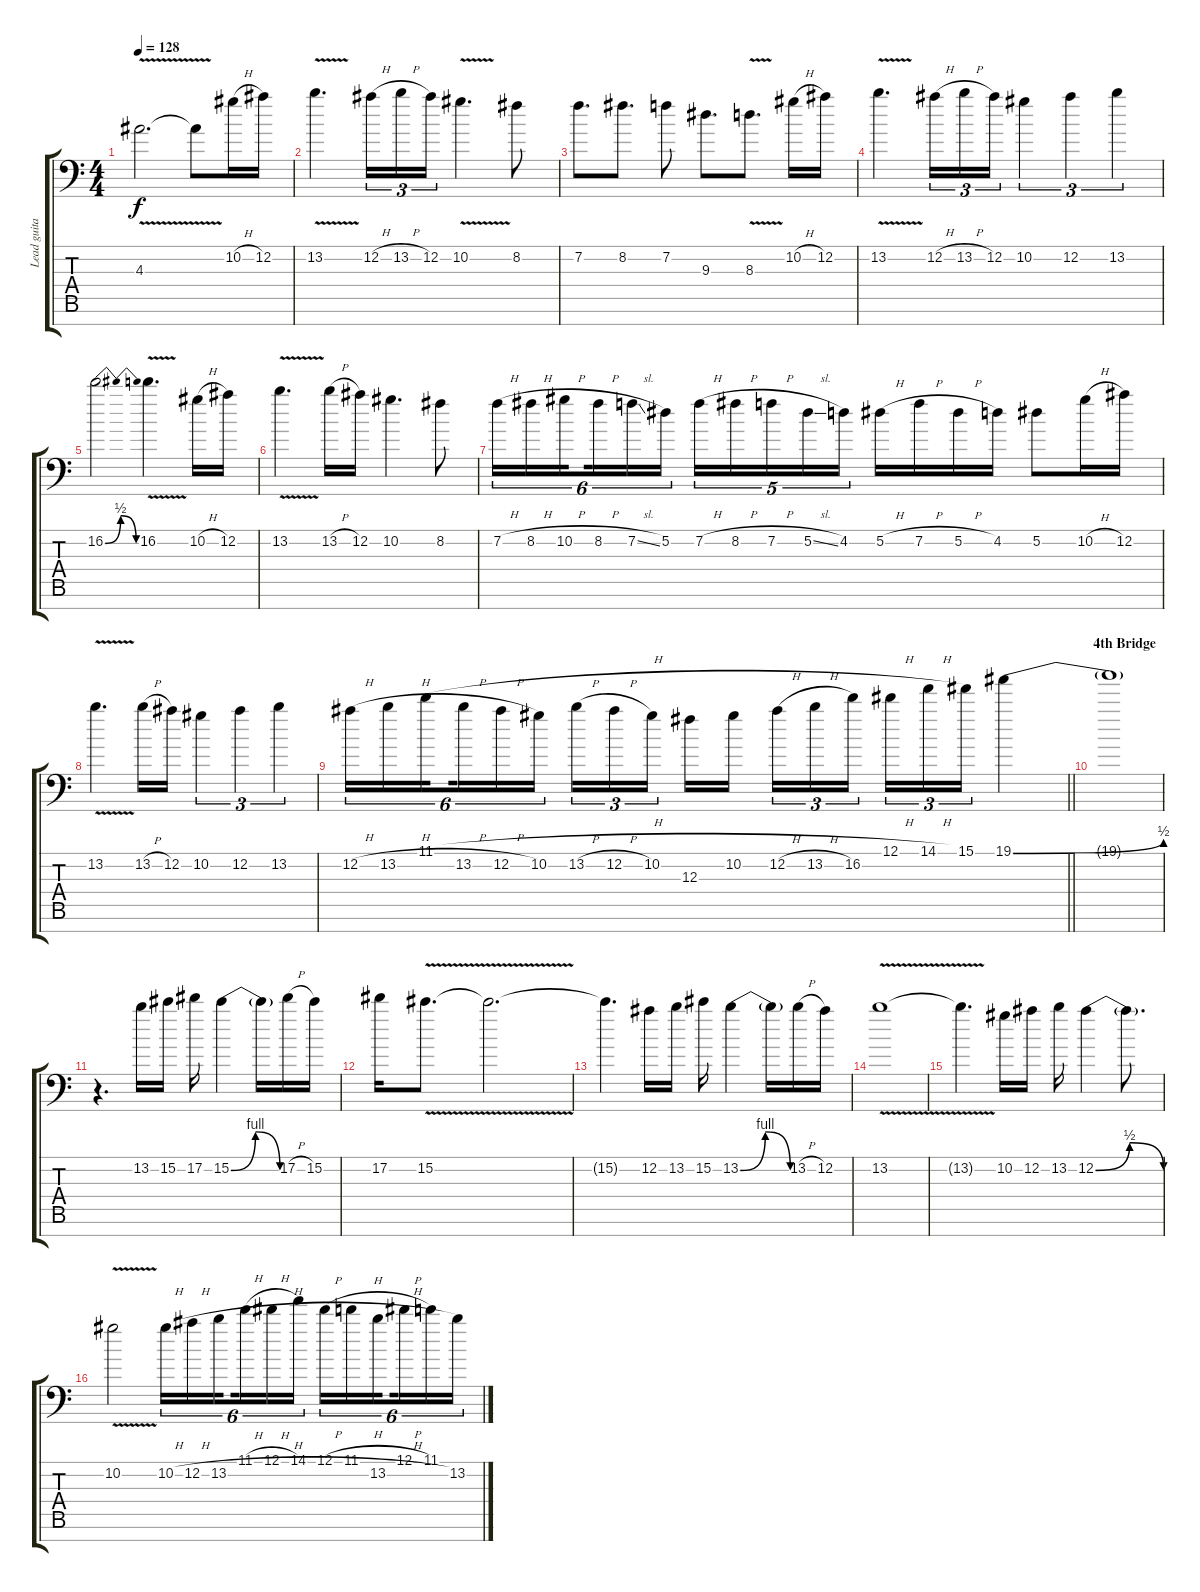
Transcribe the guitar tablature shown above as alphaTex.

\track ("Lead guitar 1" "Lead guita") {instrument overdrivenguitar}
\staff {score tabs}
\tuning (Eb4 Bb3 Gb3 Db3 Ab2 Eb2 Bb1) {hide}
\ts (4 4)
\tempo 128
\clef f4
\ks c
4.3{v}.2{d dy f} 4.3{t}.8 10.2{h}.16 12.2.16 |
13.2{v}.4{d} 12.2{h}.16{tu (3 2)} 13.2{h}.16{tu (3 2)} 12.2.16{tu (3 2)} 10.2{v}.4{d} 8.2.8 |
7.2.8{d} 8.2.8{d} 7.2.8 9.3.8{d} 8.3{v}.8{d} 10.2{h}.16 12.2.16 |
13.2{v}.4{d} 12.2{h}.16{tu (3 2)} 13.2{h}.16{tu (3 2)} 12.2.16{tu (3 2)} 10.2.4{tu (3 2)} 12.2.4{tu (3 2)} 13.2.4{tu (3 2)} |
16.2{be (bendrelease 0 0 15 2 45 2 60 0)}.2 16.2{v}.4{d} 10.2{h}.16 12.2.16 |
13.2{v}.4{d} 13.2{h}.16 12.2.16 10.2.4{d} 8.2.8 |
7.2{h}.16{tu (6 4)} 8.2{h}.16{tu (6 4)} 10.2{h}.16{tu (6 4) beam splitsecondary} 8.2{h}.16{tu (6 4)} 7.2{sl}.16{tu (6 4)} 5.2.16{tu (6 4)} 7.2{h}.16{tu (5 4)} 8.2{h}.16{tu (5 4)} 7.2{h}.16{tu (5 4)} 5.2{sl}.16{tu (5 4)} 4.2.16{tu (5 4)} 5.2{h}.16 7.2{h}.16 5.2{h}.16 4.2.16 5.2.8 10.2{h}.16 12.2.16 |
13.2{v}.4{d} 13.2{h}.16 12.2.16 10.2.4{tu (3 2)} 12.2.4{tu (3 2)} 13.2.4{tu (3 2)} |
\barLineRight lightlight
12.2{h}.16{tu (6 4)} 13.2{h}.16{tu (6 4)} 11.1{h}.16{tu (6 4) beam splitsecondary} 13.2{h}.16{tu (6 4)} 12.2{h}.16{tu (6 4)} 10.2.16{tu (6 4)} 13.2{h}.16{tu (3 2)} 12.2{h}.16{tu (3 2)} 10.2.16{tu (3 2) beam splitsecondary} 12.3.16 10.2.16 12.2{h}.16{tu (3 2)} 13.2{h}.16{tu (3 2)} 16.2.16{tu (3 2) beam splitsecondary} 12.1{h}.16{tu (3 2)} 14.1{h}.16{tu (3 2)} 15.1.16{tu (3 2)} 19.1{be (bend 0 0 60 2)}.4 |
\section ("" "4th Bridge")
19.1{t}.1 |
r.4{d} 13.2.16 15.2.16 17.2.16 15.2{be (bendrelease 0 0 15 4 45 4 60 0)}.4 15.2{t}.16 17.2{h}.16 15.2.16 |
17.2.16 15.2{v}.8{d} 15.2{t}.2{d} |
15.2{t}.4{d} 12.2.16 13.2.16 15.2.16 13.2{be (bendrelease 0 0 15 4 45 4 60 0)}.4 13.2{t}.16 13.2{h}.16 12.2.16 |
13.2{v}.1 |
13.2{t}.4{d} 10.2.16 12.2.16 13.2.16 12.2{be (bendrelease 0 0 15 2 30 2 60 0)}.4 12.2{t}.8{d} |
10.2{v}.2 10.2{h}.16{tu (6 4)} 12.2{h}.16{tu (6 4)} 13.2{h}.16{tu (6 4) beam splitsecondary} 11.1{h}.16{tu (6 4)} 12.1{h}.16{tu (6 4)} 14.1.16{tu (6 4)} 12.1{h}.16{tu (6 4)} 11.1{h}.16{tu (6 4)} 13.2{h}.16{tu (6 4) beam splitsecondary} 12.1{h}.16{tu (6 4)} 11.1.16{tu (6 4)} 13.2.16{tu (6 4)}
